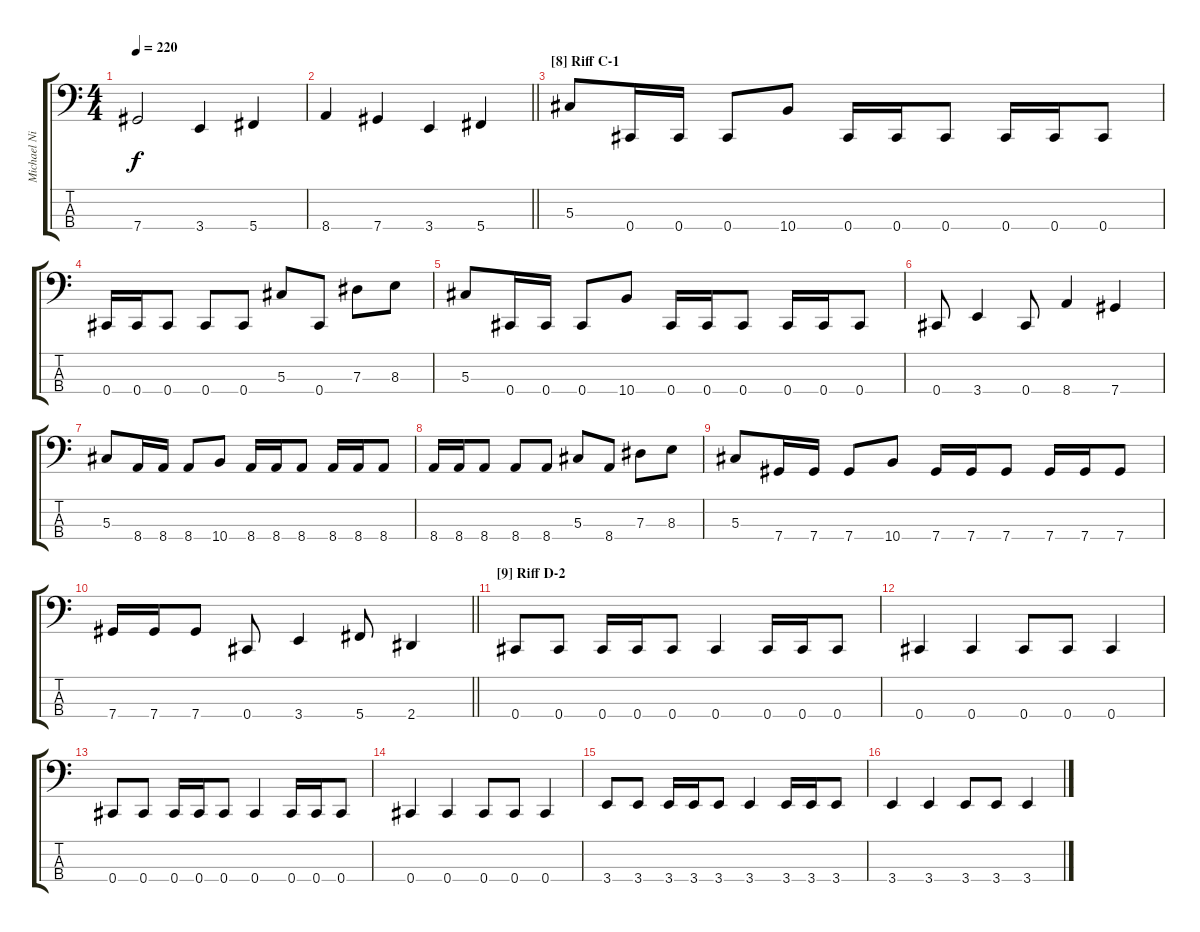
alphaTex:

\track ("Michael Nicklasson" "Michael Ni") {instrument electricbassfinger}
\staff {score tabs}
\tuning (Gb2 Db2 Ab1 Db1) {hide}
\ts (4 4)
\tempo 220
\clef f4
\ks c
7.4.2{dy f} 3.4.4 5.4.4 |
\barLineRight lightlight
8.4.4 7.4.4 3.4.4 5.4.4 |
\section ("" "[8] Riff C-1")
5.3.8 0.4.16 0.4.16 0.4.8 10.4.8 0.4.16 0.4.16 0.4.8 0.4.16 0.4.16 0.4.8 |
0.4.16 0.4.16 0.4.8 0.4.8 0.4.8 5.3.8 0.4.8 7.3.8 8.3.8 |
5.3.8 0.4.16 0.4.16 0.4.8 10.4.8 0.4.16 0.4.16 0.4.8 0.4.16 0.4.16 0.4.8 |
0.4.8 3.4.4 0.4.8 8.4.4 7.4.4 |
5.3.8 8.4.16 8.4.16 8.4.8 10.4.8 8.4.16 8.4.16 8.4.8 8.4.16 8.4.16 8.4.8 |
8.4.16 8.4.16 8.4.8 8.4.8 8.4.8 5.3.8 8.4.8 7.3.8 8.3.8 |
5.3.8 7.4.16 7.4.16 7.4.8 10.4.8 7.4.16 7.4.16 7.4.8 7.4.16 7.4.16 7.4.8 |
\barLineRight lightlight
7.4.16 7.4.16 7.4.8 0.4.8 3.4.4 5.4.8 2.4.4 |
\section ("" "[9] Riff D-2")
0.4.8 0.4.8 0.4.16 0.4.16 0.4.8 0.4.4 0.4.16 0.4.16 0.4.8 |
0.4.4 0.4.4 0.4.8 0.4.8 0.4.4 |
0.4.8 0.4.8 0.4.16 0.4.16 0.4.8 0.4.4 0.4.16 0.4.16 0.4.8 |
0.4.4 0.4.4 0.4.8 0.4.8 0.4.4 |
3.4.8 3.4.8 3.4.16 3.4.16 3.4.8 3.4.4 3.4.16 3.4.16 3.4.8 |
3.4.4 3.4.4 3.4.8 3.4.8 3.4.4
